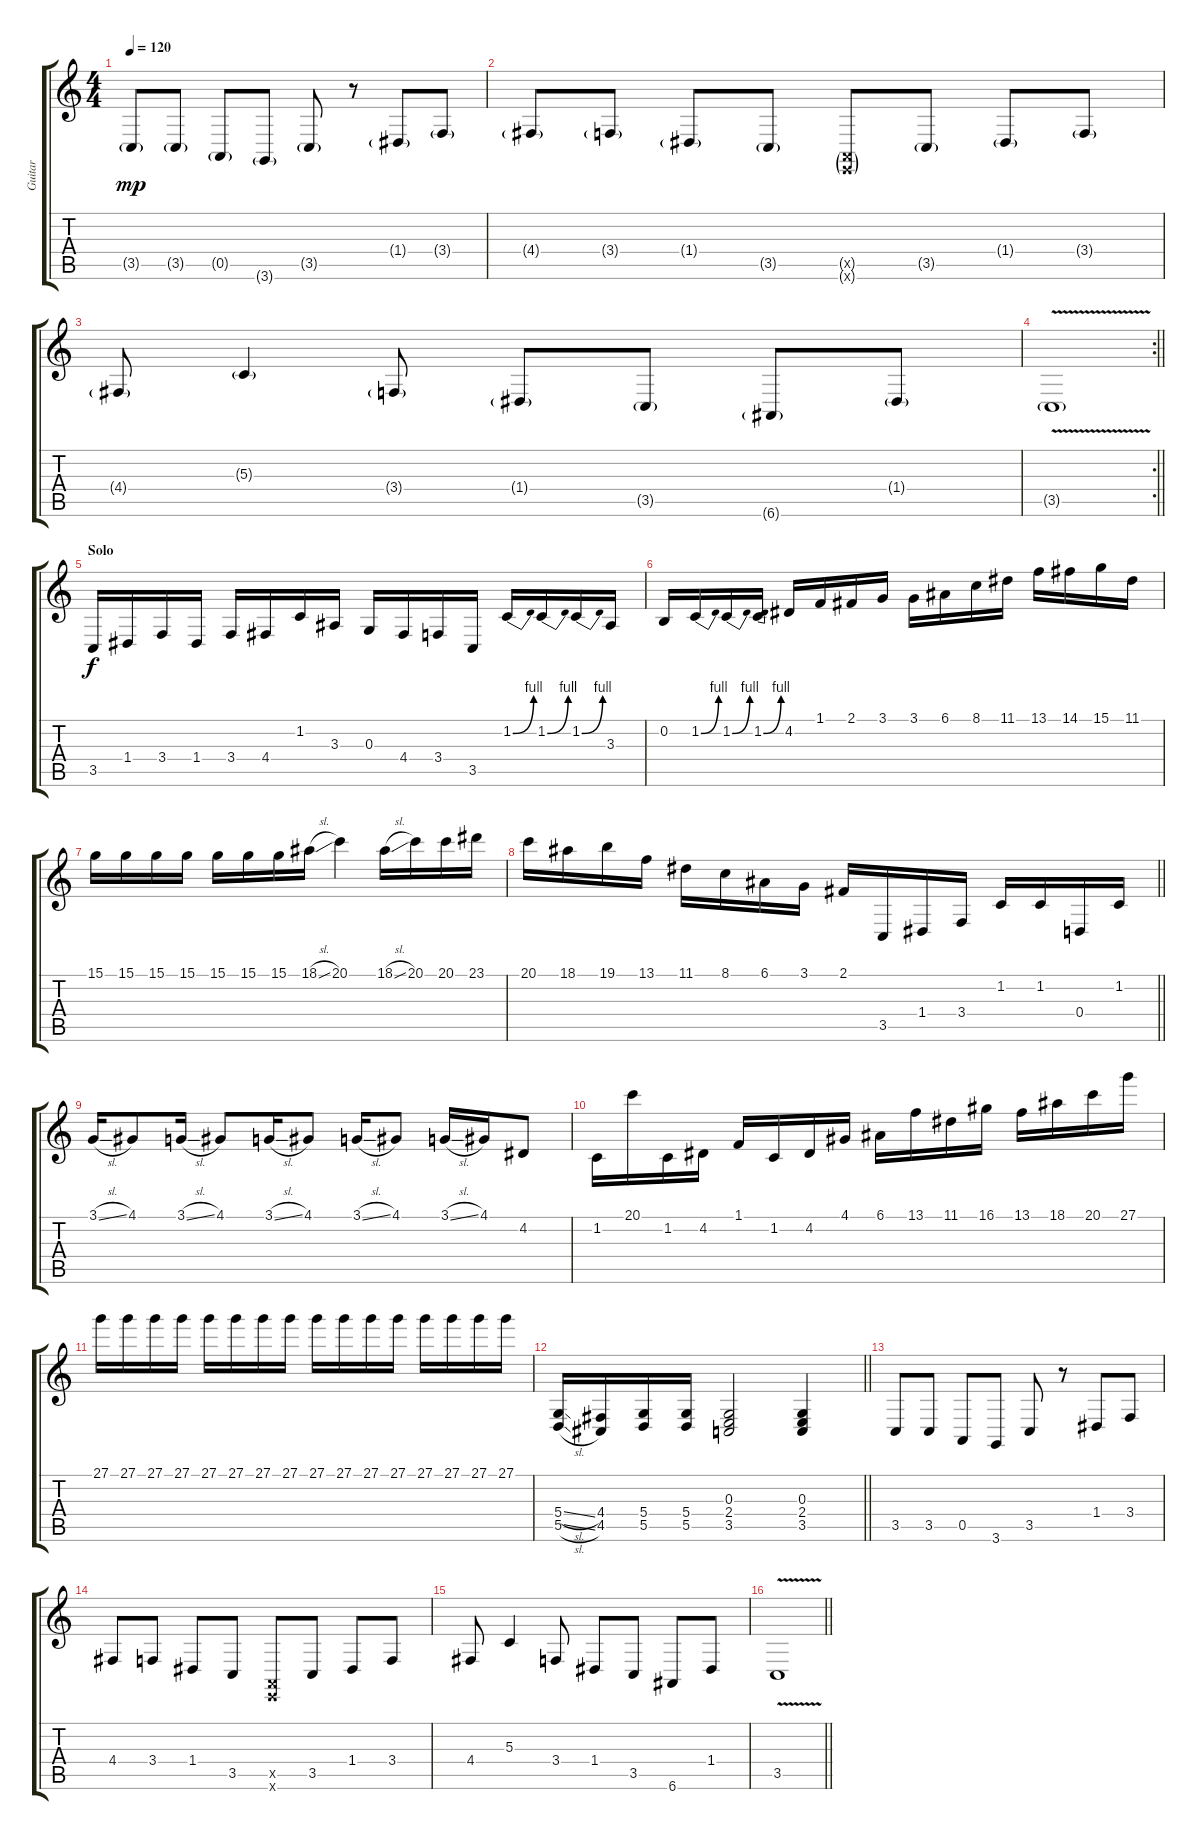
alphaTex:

\track ("Guitar" "Guitar") {instrument synthbrass1}
\staff {score tabs}
\tuning (E4 B3 G3 D3 A2 E2) {hide}
\ts (4 4)
\tempo 120
\clef g2
\ks c
3.5{g}.8{dy mp} 3.5{g}.8 0.5{g}.8 3.6{g}.8 3.5{g}.8 r.8 1.4{g}.8 3.4{g}.8 |
4.4{g}.8 3.4{g}.8 1.4{g}.8 3.5{g}.8 (0.5{g x} 0.6{g x}).8 3.5{g}.8 1.4{g}.8 3.4{g}.8 |
4.4{g}.8 5.3{g}.4 3.4{g}.8 1.4{g}.8 3.5{g}.8 6.6{g}.8 1.4{g}.8 |
\rc 2
\barLineRight lightlight
3.5{v g}.1 |
\section ("" "Solo")
3.5.16{dy f} 1.4.16 3.4.16 1.4.16 3.4.16 4.4.16 1.2.16 3.3.16 0.3.16 4.4.16 3.4.16 3.5.16 1.2{be (bend 0 0 60 4)}.16 1.2{be (bend 0 0 60 4)}.16 1.2{be (bend 0 0 60 4)}.16 3.3.16 |
0.2.16 1.2{be (bend 0 0 60 4)}.16 1.2{be (bend 0 0 60 4)}.16 1.2{be (bend 0 0 60 4)}.16 4.2.16 1.1.16 2.1.16 3.1.16 3.1.16 6.1.16 8.1.16 11.1.16 13.1.16 14.1.16 15.1.16 11.1.16 |
15.1.16 15.1.16 15.1.16 15.1.16 15.1.16 15.1.16 15.1.16 18.1{sl}.16 20.1.4 18.1{sl}.16 20.1.16 20.1.16 23.1.16 |
\barLineRight lightlight
20.1.16 18.1.16 19.1.16 13.1.16 11.1.16 8.1.16 6.1.16 3.1.16 2.1.16 3.5.16 1.4.16 3.4.16 1.2.16 1.2.16 0.4.16 1.2.16 |
3.1{sl}.16 4.1.8 3.1{sl}.16 4.1.8 3.1{sl}.16 4.1.8 3.1{sl}.16 4.1.8 3.1{sl}.16 4.1.16 4.2.8 |
1.2.16 20.1.16 1.2.16 4.2.16 1.1.16 1.2.16 4.2.16 4.1.16 6.1.16 13.1.16 11.1.16 16.1.16 13.1.16 18.1.16 20.1.16 27.1.16 |
27.1.16 27.1.16 27.1.16 27.1.16 27.1.16 27.1.16 27.1.16 27.1.16 27.1.16 27.1.16 27.1.16 27.1.16 27.1.16 27.1.16 27.1.16 27.1.16 |
\barLineRight lightlight
(5.4{sl} 5.5{sl}).16 (4.4 4.5).16 (5.4 5.5).16 (5.4 5.5).16 (0.3 2.4 3.5).2 (0.3 2.4 3.5).4 |
3.5.8 3.5.8 0.5.8 3.6.8 3.5.8 r.8 1.4.8 3.4.8 |
4.4.8 3.4.8 1.4.8 3.5.8 (0.5{x} 0.6{x}).8 3.5.8 1.4.8 3.4.8 |
4.4.8 5.3.4 3.4.8 1.4.8 3.5.8 6.6.8 1.4.8 |
\barLineRight lightlight
3.5{v}.1
